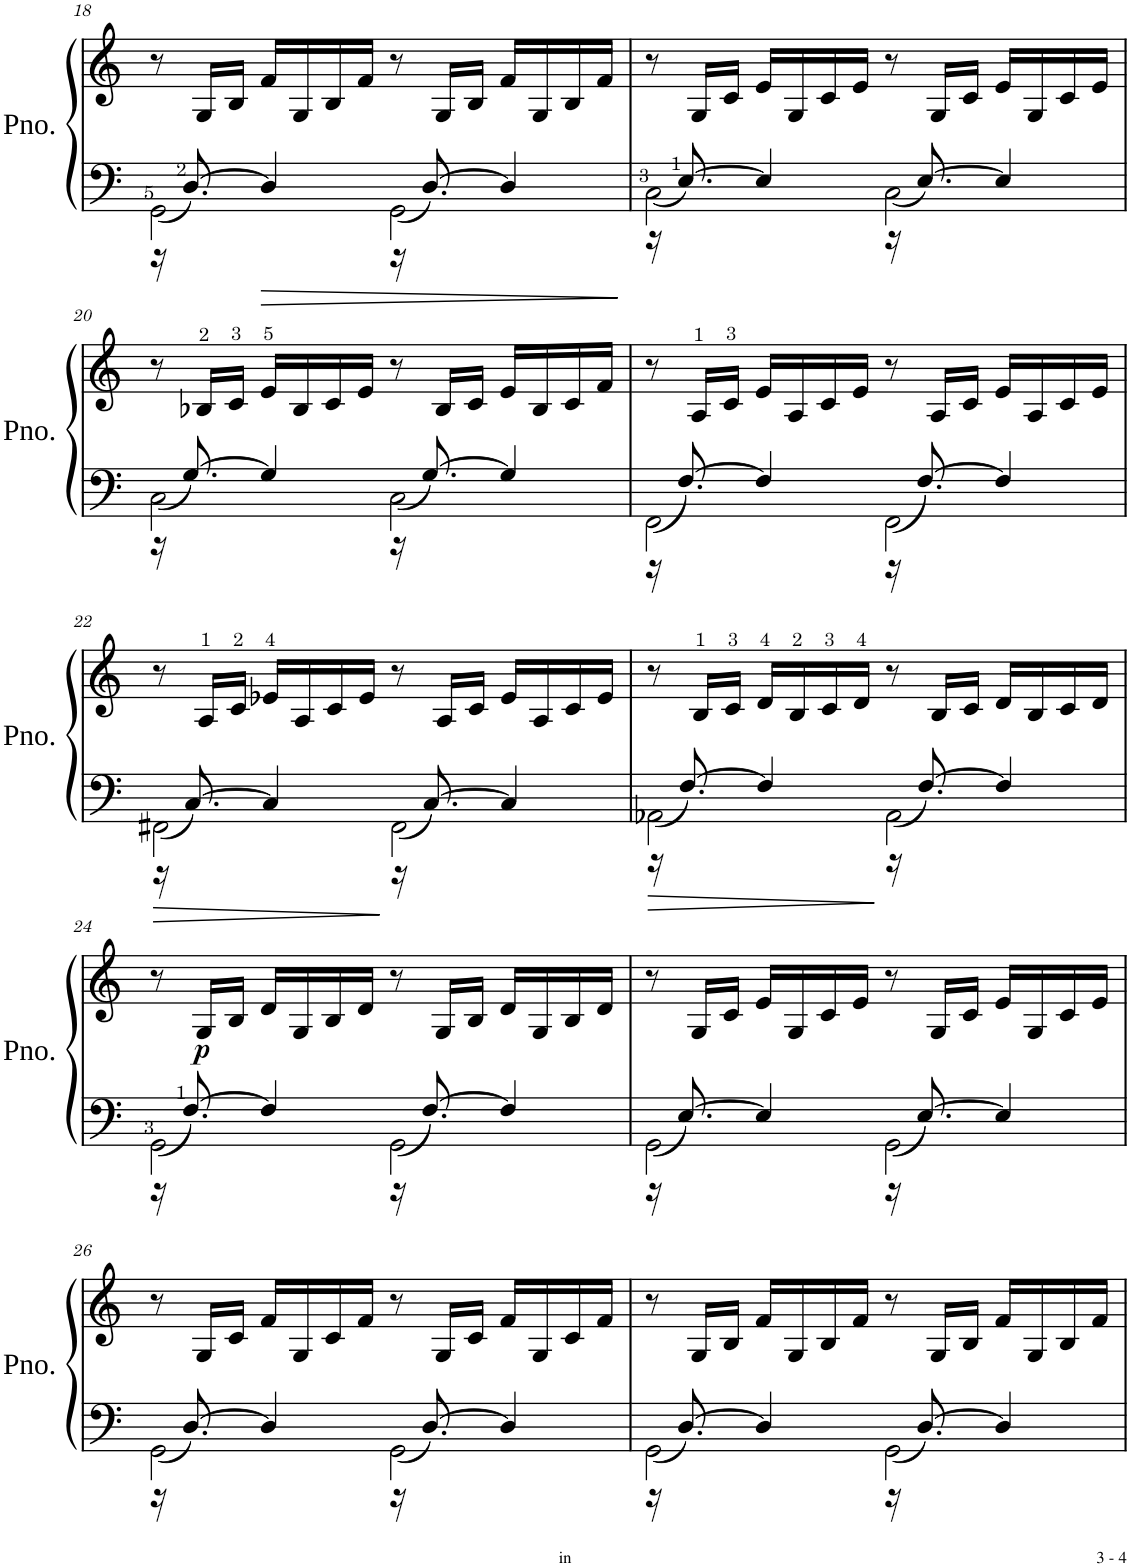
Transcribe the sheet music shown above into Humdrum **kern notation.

**kern	**kern	**dynam
*part1	*part1	*part1
*staff2	*staff1	*staff1/2
*I"Piano	*	*
*I'Pno.	*	*
!!LO:PB:g=z
*clefF4	*clefG2	*
*k[]	*k[]	*
*M4/4	*M4/4	*
=18	=18	=18
*^	*	*
2GG>\	16r	8r	.
.	[8.D/	.	.
.	.	16G/LL	.
.	.	16B/JJ	.
.	4D/]	16f/LL	.
.	.	16G/	.
.	.	16B/	.
.	.	16f/JJ	.
2GG\	16r	8r	.
.	[8.D/	.	.
.	.	16G/LL	.
.	.	16B/JJ	.
.	4D/]	16f/LL	.
.	.	16G/	.
.	.	16B/	.
.	.	16f/JJ	.
=19	=19	=19	=19
2C>\	16r	8r	.
.	[8.E/	.	.
.	.	16G/LL	.
.	.	16c/JJ	.
.	4E/]	16e/LL	.
.	.	16G/	.
.	.	16c/	.
.	.	16e/JJ	.
2C\	16r	8r	.
.	[8.E/	.	.
.	.	16G/LL	.
.	.	16c/JJ	.
.	4E/]	16e/LL	.
.	.	16G/	.
.	.	16c/	.
.	.	16e/JJ	.
!!LO:LB:g=z
=20	=20	=20	=20
2C\	16r	8r	.
.	[8.G/	.	.
.	.	16B-X/LL	.
.	.	16c/JJ	.
.	4G/]	16e/LL	.
.	.	16B-/	.
.	.	16c/	.
.	.	16e/JJ	.
2C\	16r	8r	.
.	[8.G/	.	.
.	.	16B-/LL	.
.	.	16c/JJ	.
.	4G/]	16e/LL	.
.	.	16B-/	.
.	.	16c/	.
.	.	16f/JJ	.
=21	=21	=21	=21
2FF\	16r	8r	.
.	[8.F/	.	.
.	.	16A/LL	.
.	.	16c/JJ	.
.	4F/]	16e/LL	.
.	.	16A/	.
.	.	16c/	.
.	.	16e/JJ	.
2FF\	16r	8r	.
.	[8.F/	.	.
.	.	16A/LL	.
.	.	16c/JJ	.
.	4F/]	16e/LL	.
.	.	16A/	.
.	.	16c/	.
.	.	16e/JJ	.
!!LO:LB:g=z
=22	=22	=22	=22
2FF#X\	16r	8r	.
.	[8.C/	.	.
.	.	16A/LL	.
.	.	16c/JJ	.
.	4C/]	16e-X/LL	.
.	.	16A/	.
.	.	16c/	.
.	.	16e-/JJ	.
2FF#\	16r	8r	.
.	[8.C/	.	.
.	.	16A/LL	.
.	.	16c/JJ	.
.	4C/]	16e-/LL	.
.	.	16A/	.
.	.	16c/	.
.	.	16e-/JJ	.
=23	=23	=23	=23
2AA-X\	16r	8r	.
.	[8.F/	.	.
.	.	16B/LL	.
.	.	16c/JJ	.
.	4F/]	16d/LL	.
.	.	16B/	.
.	.	16c/	.
.	.	16d/JJ	.
2AA-\	16r	8r	.
.	[8.F/	.	.
.	.	16B/LL	.
.	.	16c/JJ	.
.	4F/]	16d/LL	.
.	.	16B/	.
.	.	16c/	.
.	.	16d/JJ	.
!!LO:LB:g=z
=24	=24	=24	=24
2GG>\	16r	8r	.
.	[8.F/	.	.
!	!	!	!LO:DY:b
.	.	16G/LL	p
.	.	16B/JJ	.
.	4F/]	16d/LL	.
.	.	16G/	.
.	.	16B/	.
.	.	16d/JJ	.
2GG\	16r	8r	.
.	[8.F/	.	.
.	.	16G/LL	.
.	.	16B/JJ	.
.	4F/]	16d/LL	.
.	.	16G/	.
.	.	16B/	.
.	.	16d/JJ	.
=25	=25	=25	=25
2GG\	16r	8r	.
.	[8.E/	.	.
.	.	16G/LL	.
.	.	16c/JJ	.
.	4E/]	16e/LL	.
.	.	16G/	.
.	.	16c/	.
.	.	16e/JJ	.
2GG\	16r	8r	.
.	[8.E/	.	.
.	.	16G/LL	.
.	.	16c/JJ	.
.	4E/]	16e/LL	.
.	.	16G/	.
.	.	16c/	.
.	.	16e/JJ	.
!!LO:LB:g=z
=26	=26	=26	=26
2GG\	16r	8r	.
.	[8.D/	.	.
.	.	16G/LL	.
.	.	16c/JJ	.
.	4D/]	16f/LL	.
.	.	16G/	.
.	.	16c/	.
.	.	16f/JJ	.
2GG\	16r	8r	.
.	[8.D/	.	.
.	.	16G/LL	.
.	.	16c/JJ	.
.	4D/]	16f/LL	.
.	.	16G/	.
.	.	16c/	.
.	.	16f/JJ	.
=27	=27	=27	=27
2GG\	16r	8r	.
.	[8.D/	.	.
.	.	16G/LL	.
.	.	16B/JJ	.
.	4D/]	16f/LL	.
.	.	16G/	.
.	.	16B/	.
.	.	16f/JJ	.
2GG\	16r	8r	.
.	[8.D/	.	.
.	.	16G/LL	.
.	.	16B/JJ	.
.	4D/]	16f/LL	.
.	.	16G/	.
.	.	16B/	.
.	.	16f/JJ	.
*v	*v	*	*
=	=	=
*-	*-	*-
